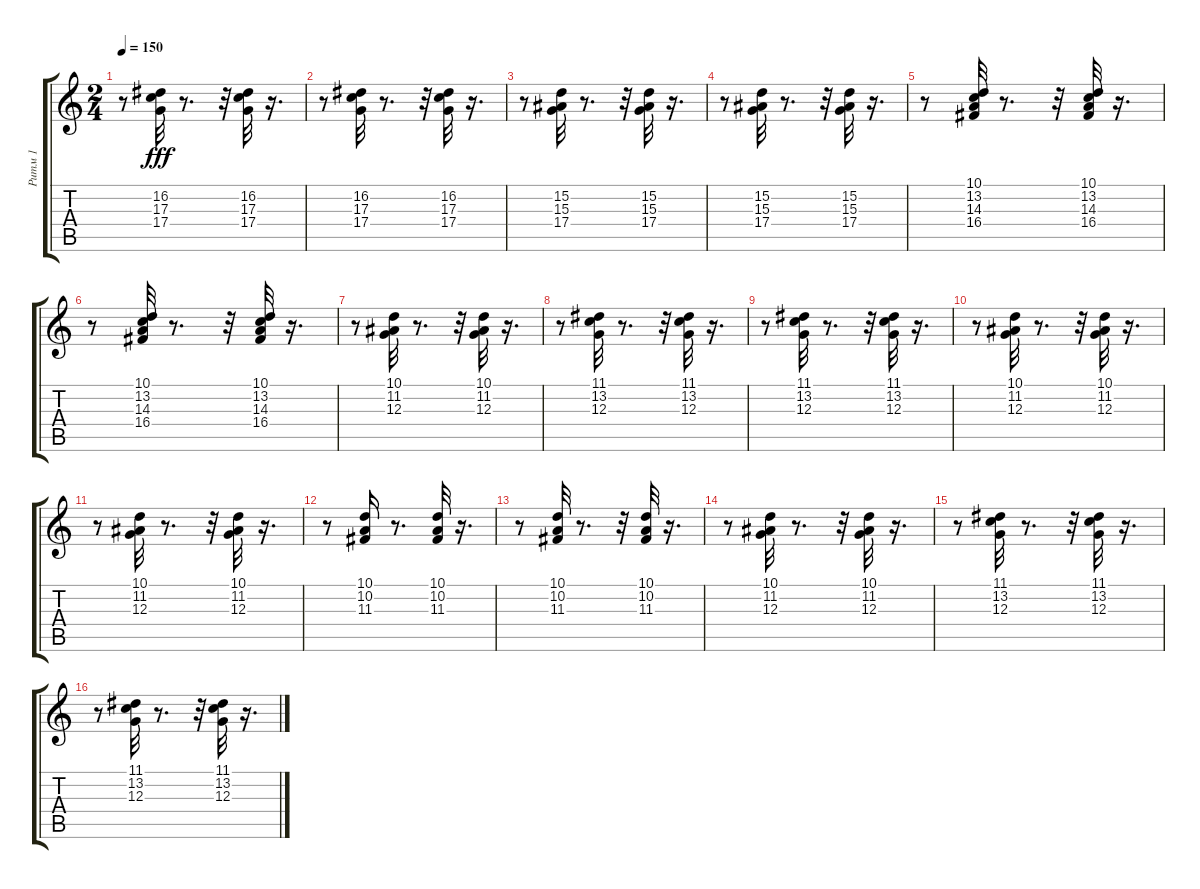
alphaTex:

\track ("Ритм 1" "Ритм 1") {instrument accordion}
\staff {score tabs}
\tuning (E4 B3 G3 D3 A2 E2) {hide}
\ts (2 4)
\tempo 150
\clef g2
\ks c
r.8{dy fff} (16.2 17.3 17.4).32 r.8{d} r.32 (16.2 17.3 17.4).32 r.16{d} |
r.8 (16.2 17.3 17.4).32 r.8{d} r.32 (16.2 17.3 17.4).32 r.16{d} |
r.8 (15.2 15.3 17.4).32 r.8{d} r.32 (15.2 15.3 17.4).32 r.16{d} |
r.8 (15.2 15.3 17.4).32 r.8{d} r.32 (15.2 15.3 17.4).32 r.16{d} |
r.8 (10.1 13.2 14.3 16.4).32 r.8{d} r.32 (10.1 13.2 14.3 16.4).32 r.16{d} |
r.8 (10.1 13.2 14.3 16.4).32 r.8{d} r.32 (10.1 13.2 14.3 16.4).32 r.16{d} |
r.8 (10.1 11.2 12.3).32 r.8{d} r.32 (10.1 11.2 12.3).32 r.16{d} |
r.8 (11.1 13.2 12.3).32 r.8{d} r.32 (11.1 13.2 12.3).32 r.16{d} |
r.8 (11.1 13.2 12.3).32 r.8{d} r.32 (11.1 13.2 12.3).32 r.16{d} |
r.8 (10.1 11.2 12.3).32 r.8{d} r.32 (10.1 11.2 12.3).32 r.16{d} |
r.8 (10.1 11.2 12.3).32 r.8{d} r.32 (10.1 11.2 12.3).32 r.16{d} |
r.8 (10.1 10.2 11.3).16 r.8{d} (10.1 10.2 11.3).32 r.16{d} |
r.8 (10.1 10.2 11.3).32 r.8{d} r.32 (10.1 10.2 11.3).32 r.16{d} |
r.8 (10.1 11.2 12.3).32 r.8{d} r.32 (10.1 11.2 12.3).32 r.16{d} |
r.8 (11.1 13.2 12.3).32 r.8{d} r.32 (11.1 13.2 12.3).32 r.16{d} |
r.8 (11.1 13.2 12.3).32 r.8{d} r.32 (11.1 13.2 12.3).32 r.16{d}
